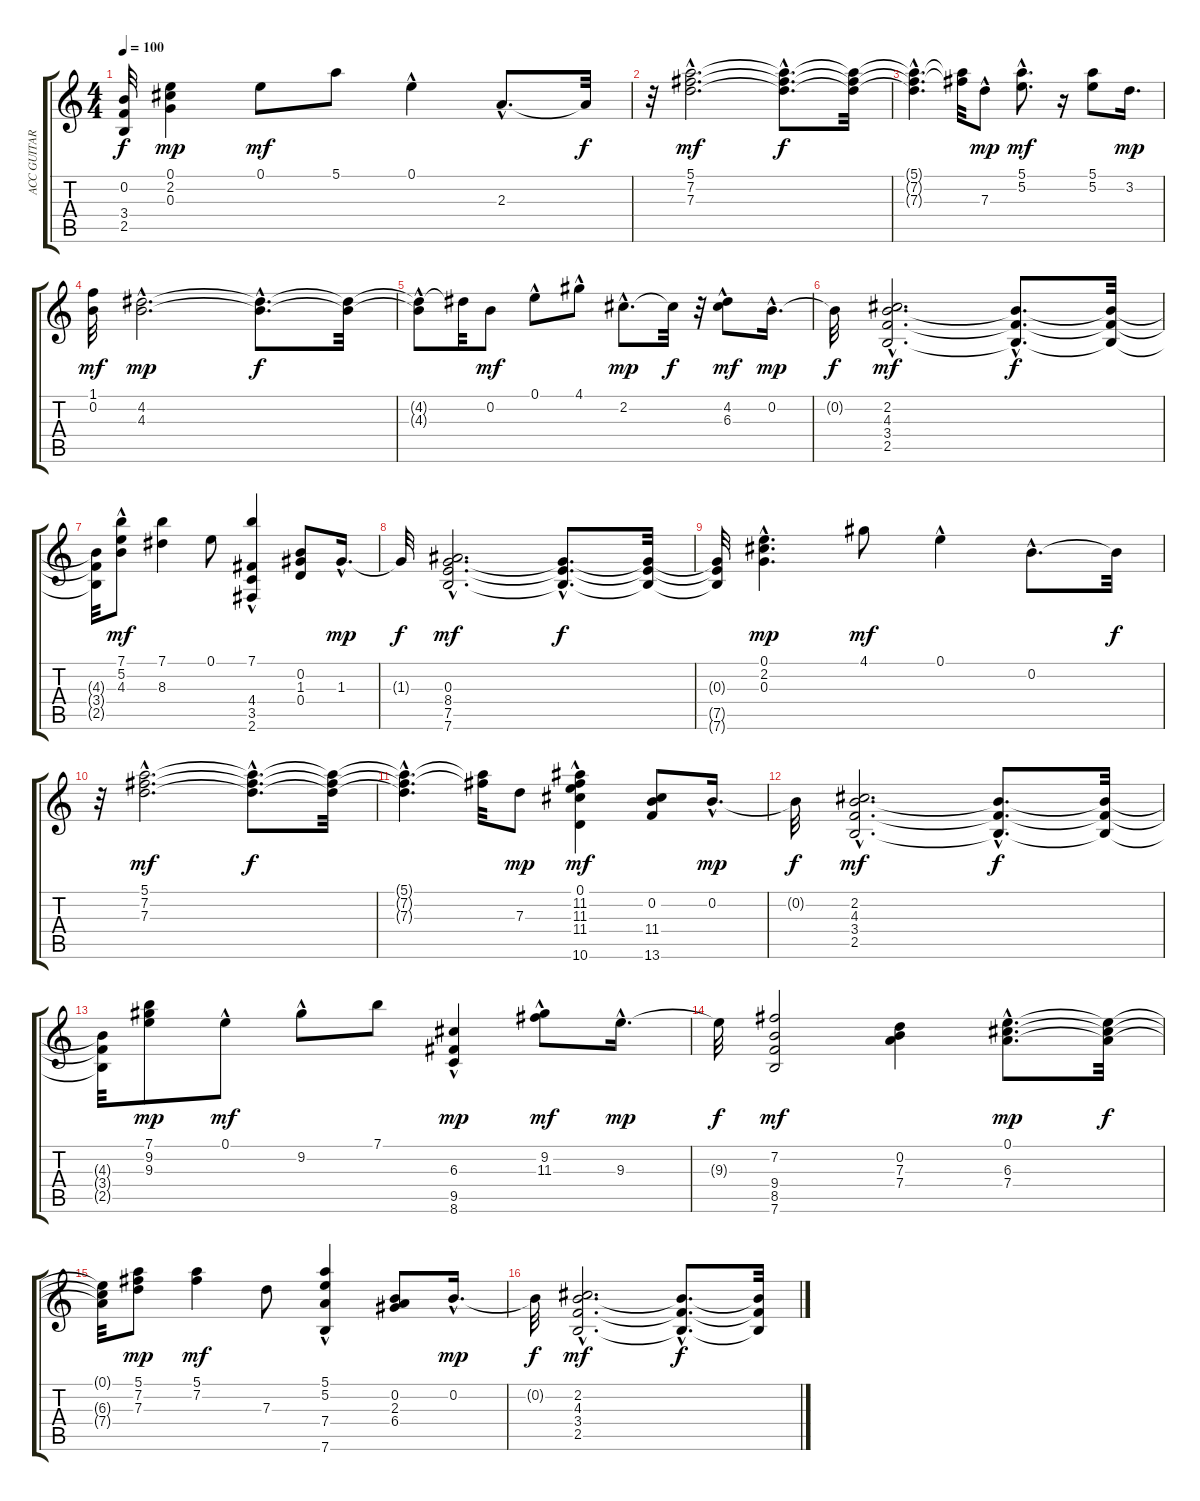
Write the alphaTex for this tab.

\track ("ACC GUITAR" "ACC GUITAR") {instrument acousticguitarsteel}
\staff {score tabs}
\tuning (E4 B3 G3 D3 A2 E2) {hide}
\ts (4 4)
\tempo 100
\clef g2
\ks c
(0.2{t} 3.4{t} 2.5{t}).32{dy f} (0.1 2.2 0.3).4{dy mp} 0.1.8{dy mf} 5.1.8 0.1{hac}.4 2.3{hac}.8{d} 2.3{t}.32{dy f} |
r.32 (5.1{hac} 7.2{hac} 7.3{hac}).2{d dy mf} (5.1{hac t} 7.2{hac t} 7.3{hac t}).8{d dy f} (5.1{t} 7.2{t} 7.3{t}).32 |
(5.1{hac t} 7.2{hac t} 7.3{t}).4{d} (5.1{t} 7.2{t}).32 7.3{hac}.8{dy mp} (5.1{hac} 5.2{hac}).8{d dy mf} r.16 (5.1 5.2).8 3.2.16{d dy mp} |
(1.1 0.2).32{dy mf} (4.2{hac} 4.3{hac}).2{d dy mp} (4.2{hac t} 4.3{hac t}).8{d dy f} (4.2{t} 4.3{t}).32 |
(4.2{t} 4.3{hac t}).8 4.2{t}.32 0.2.8{dy mf} 0.1{hac}.8 4.1{hac}.8 2.2{hac}.8{d dy mp} 2.2{t}.32{dy f} r.32 (4.2{hac} 6.3).8{dy mf} 0.2{hac}.16{d dy mp} |
0.2{t}.32{dy f} (2.2 4.3{hac} 3.4{hac} 2.5{hac}).2{d dy mf} (4.3{hac t} 3.4{hac t} 2.5{hac t}).8{d dy f} (4.3{t} 3.4{t} 2.5{t}).32 |
(4.3{t} 3.4{t} 2.5{t}).32 (7.1{hac} 5.2 4.3{hac}).8{dy mf} (7.1 8.3).4 0.1.8 (7.1 4.4{hac} 3.5 2.6{hac}).4 (0.2 1.3 0.4).8 1.3{hac}.16{d dy mp} |
1.3{t}.32{dy f} (0.3{hac} 8.4 7.5{hac} 7.6{hac}).2{d dy mf} (0.3{hac t} 7.5{hac t} 7.6{hac t}).8{d dy f} (0.3{t} 7.5{t} 7.6{t}).32 |
(0.3{t} 7.5{t} 7.6{t}).32 (0.1{hac} 2.2 0.3).4{d dy mp} 4.1.8{dy mf} 0.1{hac}.4 0.2{hac}.8{d} 0.2{t}.32{dy f} |
r.32 (5.1{hac} 7.2{hac} 7.3{hac}).2{d dy mf} (5.1{hac t} 7.2{hac t} 7.3{hac t}).8{d dy f} (5.1{t} 7.2{t} 7.3{t}).32 |
(5.1{hac t} 7.2{hac t} 7.3{t}).4{d} (5.1{t} 7.2{t}).32 7.3.8{dy mp} (0.1{hac} 11.2 11.3 11.4 10.6{hac}).4{dy mf} (0.2 11.4 13.6).8 0.2{hac}.16{d dy mp} |
0.2{t}.32{dy f} (2.2 4.3{hac} 3.4{hac} 2.5{hac}).2{d dy mf} (4.3{hac t} 3.4{hac t} 2.5{hac t}).8{d dy f} (4.3{t} 3.4{t} 2.5{t}).32 |
(4.3{t} 3.4{t} 2.5{t}).32 (7.1 9.2 9.3).8{dy mp} 0.1{hac}.8{dy mf} 9.2{hac}.8 7.1.8 (6.3 9.5{hac} 8.6{hac}).4{dy mp} (9.2 11.3{hac}).8{dy mf} 9.3{hac}.16{d dy mp} |
9.3{t}.32{dy f} (7.2 9.4 8.5 7.6).2{dy mf} (0.2 7.3 7.4).4 (0.1{hac} 6.3{hac} 7.4{hac}).8{d dy mp} (0.1{t} 6.3{t} 7.4{t}).32{dy f} |
(0.1{t} 6.3{t} 7.4{t}).32 (5.1 7.2 7.3).8{dy mp} (5.1 7.2).4{dy mf} 7.3.8 (5.1 5.2{hac} 7.4 7.6{hac}).4 (0.2 2.3 6.4).8 0.2{hac}.16{d dy mp} |
0.2{t}.32{dy f} (2.2 4.3{hac} 3.4{hac} 2.5{hac}).2{d dy mf} (4.3{hac t} 3.4{hac t} 2.5{hac t}).8{d dy f} (4.3{t} 3.4{t} 2.5{t}).32
